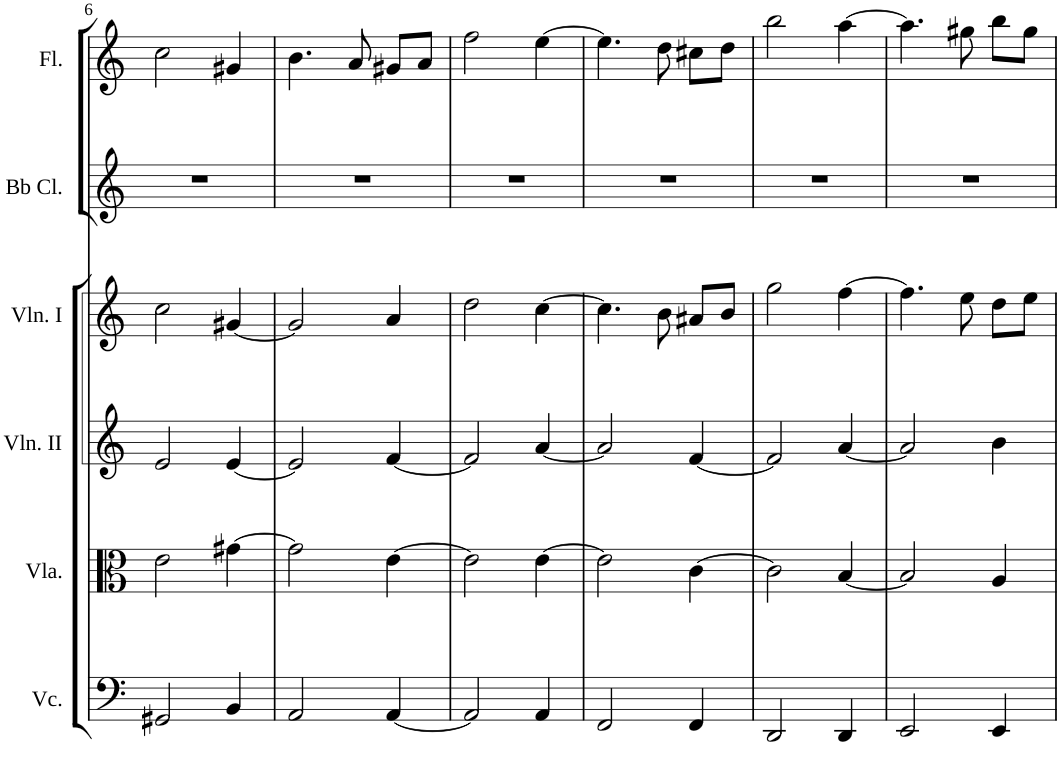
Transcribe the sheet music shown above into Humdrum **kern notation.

**kern	**kern	**kern	**kern	**kern	**kern
*part6	*part5	*part4	*part3	*part2	*part1
*staff6	*staff5	*staff4	*staff3	*staff2	*staff1
*I"Cello	*I"Viola	*I"Violin II	*I"Violin I	*I"Clarinet in Bb	*I"Flute
*	*I'Vla.	*I'Vln. II	*I'Vln. I	*	*I'Fl.
!!LO:PB:g=z
*clefF4	*clefC3	*clefG2	*clefG2	*clefG2	*clefG2
*	*	*	*	*ITrd1c2	*
*k[]	*k[]	*k[]	*k[]	*k[]	*k[]
*M3/4	*M3/4	*M3/4	*M3/4	*M3/4	*M3/4
=6	=6	=6	=6	=6	=6
2GG#X/	2e\	2e/	2cc\	2.r	2cc\
4BB/	[4g#X\	[4e/	[4g#X/	.	4g#X/
=7	=7	=7	=7	=7	=7
2AA/	2g#\]	2e/]	2g#/]	2.r	4.b\
.	.	.	.	.	8a/
[4AA/	[4e\	[4f/	4a/	.	8g#X/L
.	.	.	.	.	8a/J
=8	=8	=8	=8	=8	=8
2AA/]	2e\]	2f/]	2dd\	2.r	2ff\
4AA/	[4e\	[4a/	[4cc\	.	[4ee\
=9	=9	=9	=9	=9	=9
2FF/	2e\]	2a/]	4.cc\]	2.r	4.ee\]
.	.	.	8b\	.	8dd\
4FF/	[4c\	[4f/	8a#X/L	.	8cc#X\L
.	.	.	8b/J	.	8dd\J
=10	=10	=10	=10	=10	=10
2DD/	2c\]	2f/]	2gg\	2.r	2bb\
4DD/	[4B/	[4a/	[4ff\	.	[4aa\
=11	=11	=11	=11	=11	=11
2EE/	2B/]	2a/]	4.ff\]	2.r	4.aa\]
.	.	.	8ee\	.	8gg#X\
4EE/	4A/	4b\	8dd\L	.	8bb\L
.	.	.	8ee\J	.	8gg#\J
=	=	=	=	=	=
*-	*-	*-	*-	*-	*-
